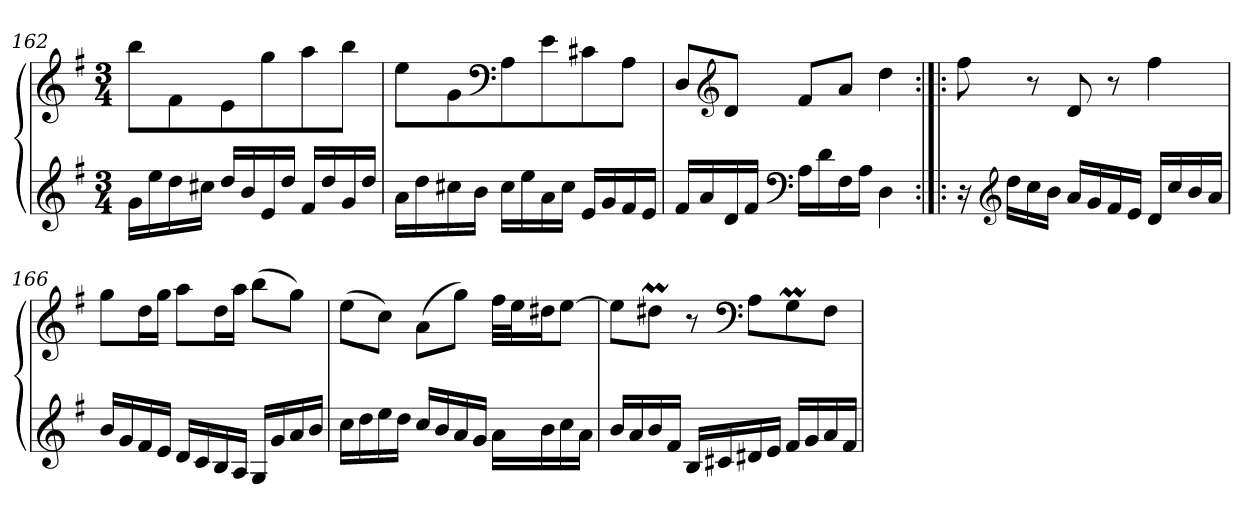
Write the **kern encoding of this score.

**kern	**kern
*part1	*part1
*staff2	*staff1
*clefG2	*clefG2
*k[f#]	*k[f#]
*G:	*G:
*M3/4	*M3/4
=162	=162
16g\LL	8bb\L
16ee\	.
16dd\	8f#\
16cc#X\JJ	.
16dd/LL	8e\
16b/	.
16e/	8gg\
16dd/JJ	.
16f#/LL	8aa\
16dd/	.
16g/	8bb\J
16dd/JJ	.
=163	=163
16a\LL	8ee\L
16dd\	.
16cc#X\	8g\
16b\JJ	.
*	*clefF4
16cc#\LL	8A\
16ee\	.
16a\	8e\
16cc#\JJ	.
16e/LL	8c#X\
16g/	.
16f#/	8A\J
16e/JJ	.
=164	=164
16f#/LL	8D/L
16a/	.
*	*clefG2
16d/	8d/J
16f#/JJ	.
*clefF4	*
16A\LL	8f#/L
16d\	.
16F#\	8a/J
16A\JJ	.
4D\	4dd\
!!LO:PB:g=z
=165:|!|:	=165:|!|:
16r	8ff#\
*clefG2	*
16dd\LL	.
16cc\	8r
16b\JJ	.
16a/LL	8d/
16g/	.
16f#/	8r
16e/JJ	.
16d/LL	4ff#\
16cc/	.
16b/	.
16a/JJ	.
=166	=166
16b/LL	8gg\L
16g/	.
16f#/	16dd\L
16e/JJ	16gg\JJ
16d/LL	8aa\L
16c/	.
16B/	16dd\L
16A/JJ	16aa\JJ
16G/LL	(8bb\L
16g/	.
16a/	8gg\J)
16b/JJ	.
=167	=167
16cc\LL	(8ee\L
16dd\	.
16ee\	8cc\J)
16dd\JJ	.
16cc/LL	(8a\L
16b/	.
16a/	8gg\J)
16g/JJ	.
16a\LL	32ff#\LLL
.	32ee\J
16b\	16dd#X\J
16cc\	[8ee\J
16a\JJ	.
!!LO:LB:g=z
=168	=168
16b/LL	8ee\L]
16a/	.
16b/	8dd#Xm\J
16f#/JJ	.
16B/LL	8r
16c#X/	.
*	*clefF4
16d#X/	8A\L
16e/JJ	.
16f#/LL	8GM\
16g/	.
16a/	8F#\J
16f#/JJ	.
=	=
*-	*-
